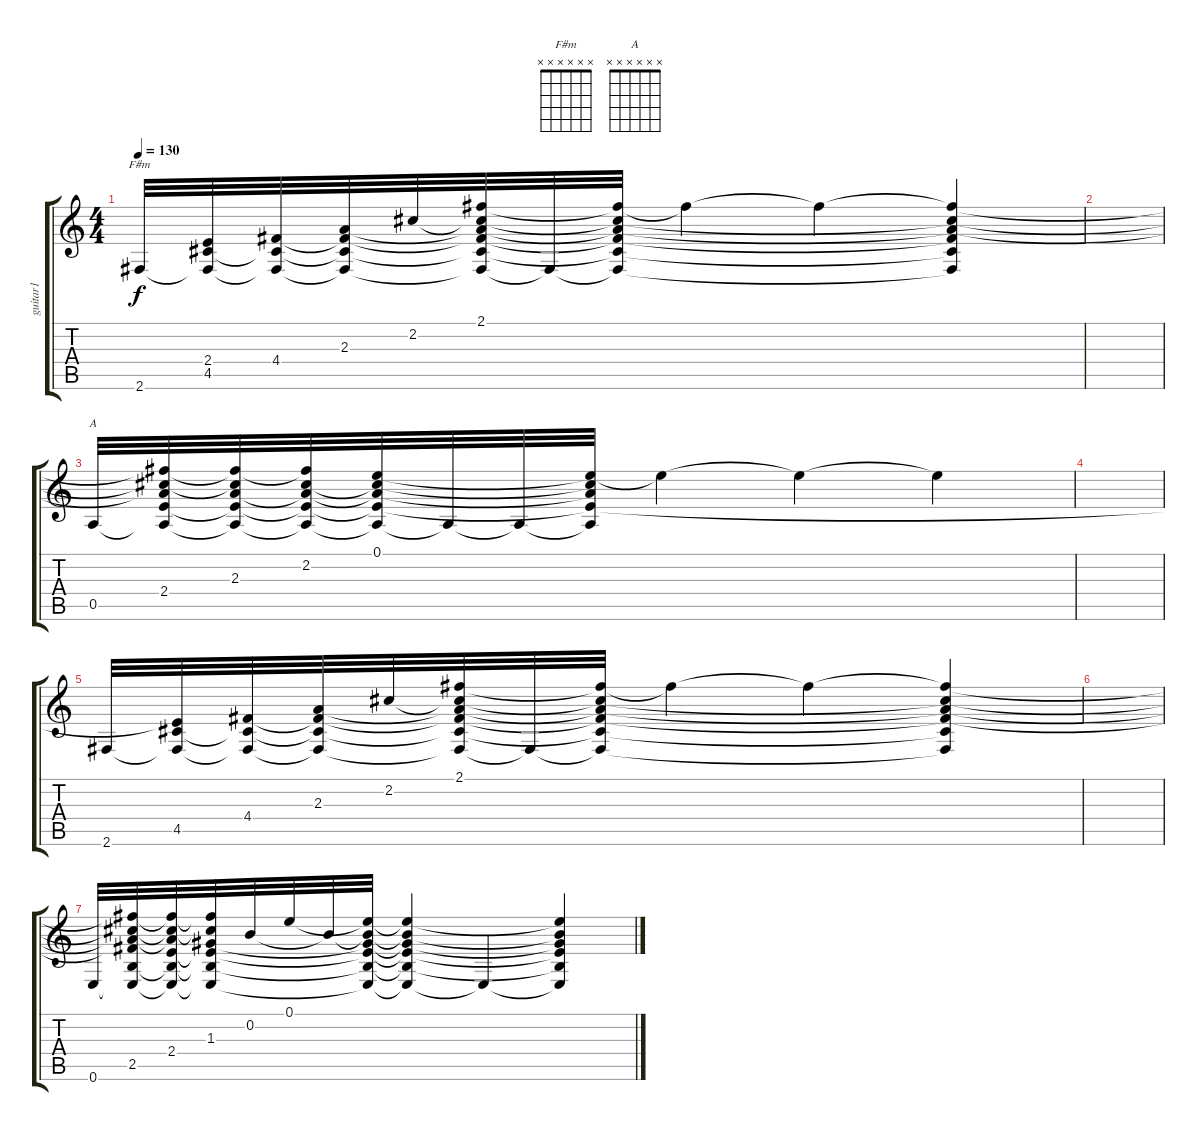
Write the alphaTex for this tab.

\track ("guitar1" "guitar1") {instrument acousticguitarnylon}
\staff {score tabs}
\tuning (E4 B3 G3 D3 A2 E2) {hide}
\chord ("F#m" x x x x x x) {firstfret 0}
\chord ("A" x x x x x x) {firstfret 0}
\ts (4 4)
\tempo 130
\clef g2
\ks c
2.6.32{ch "F#m" dy f} (2.4{t} 4.5 2.6{t}).32 (4.4 4.5{t} 2.6{t}).32 (2.3 4.4{t} 4.5{t} 2.6{t}).32 2.2.32 (2.1 2.2{t} 2.3{t} 4.4{t} 4.5{t} 2.6{t}).32 2.6{t}.32 (2.1{t} 2.2{t} 2.3{t} 4.4{t} 4.5{t} 2.6{t}).32 2.1{t}.4 2.1{t}.4 (2.1{t} 2.2{t} 2.3{t} 4.4{t} 4.5{t} 2.6{t}).4 |
|
0.5.32{ch "A"} (2.1{t} 2.2{t} 2.3{t} 2.4 0.5{t}).32 (2.1{t} 2.2{t} 2.3 2.4{t} 0.5{t}).32 (2.1{t} 2.2 2.3{t} 2.4{t} 0.5{t}).32 (0.1 2.2{t} 2.3{t} 2.4{t} 0.5{t}).32 0.5{t}.32 0.5{t}.32 (0.1{t} 2.2{t} 2.3{t} 2.4{t} 0.5{t}).32 0.1{t}.4 0.1{t}.4 0.1{t}.4 |
|
2.6.32 (2.4{t} 4.5 2.6{t}).32 (4.4 4.5{t} 2.6{t}).32 (2.3 4.4{t} 4.5{t} 2.6{t}).32 2.2.32 (2.1 2.2{t} 2.3{t} 4.4{t} 4.5{t} 2.6{t}).32 2.6{t}.32 (2.1{t} 2.2{t} 2.3{t} 4.4{t} 4.5{t} 2.6{t}).32 2.1{t}.4 2.1{t}.4 (2.1{t} 2.2{t} 2.3{t} 4.4{t} 4.5{t} 2.6{t}).4 |
|
0.6.32 (2.1{t} 2.2{t} 2.3{t} 4.4{t} 2.5 0.6{t}).32 (2.1{t} 2.2{t} 2.3{t} 2.4 2.5{t} 0.6{t}).32 (2.1{t} 2.2{t} 1.3 2.4{t} 2.5{t} 0.6{t}).32 0.2.32 0.1.32 0.2{t}.32 (0.1{t} 0.2{t} 1.3{t} 2.4{t} 2.5{t} 0.6{t}).32 (0.1{t} 0.2{t} 1.3{t} 2.4{t} 2.5{t} 0.6{t}).4 0.6{t}.4 (0.1{t} 0.2{t} 1.3{t} 2.4{t} 2.5{t} 0.6{t}).4
